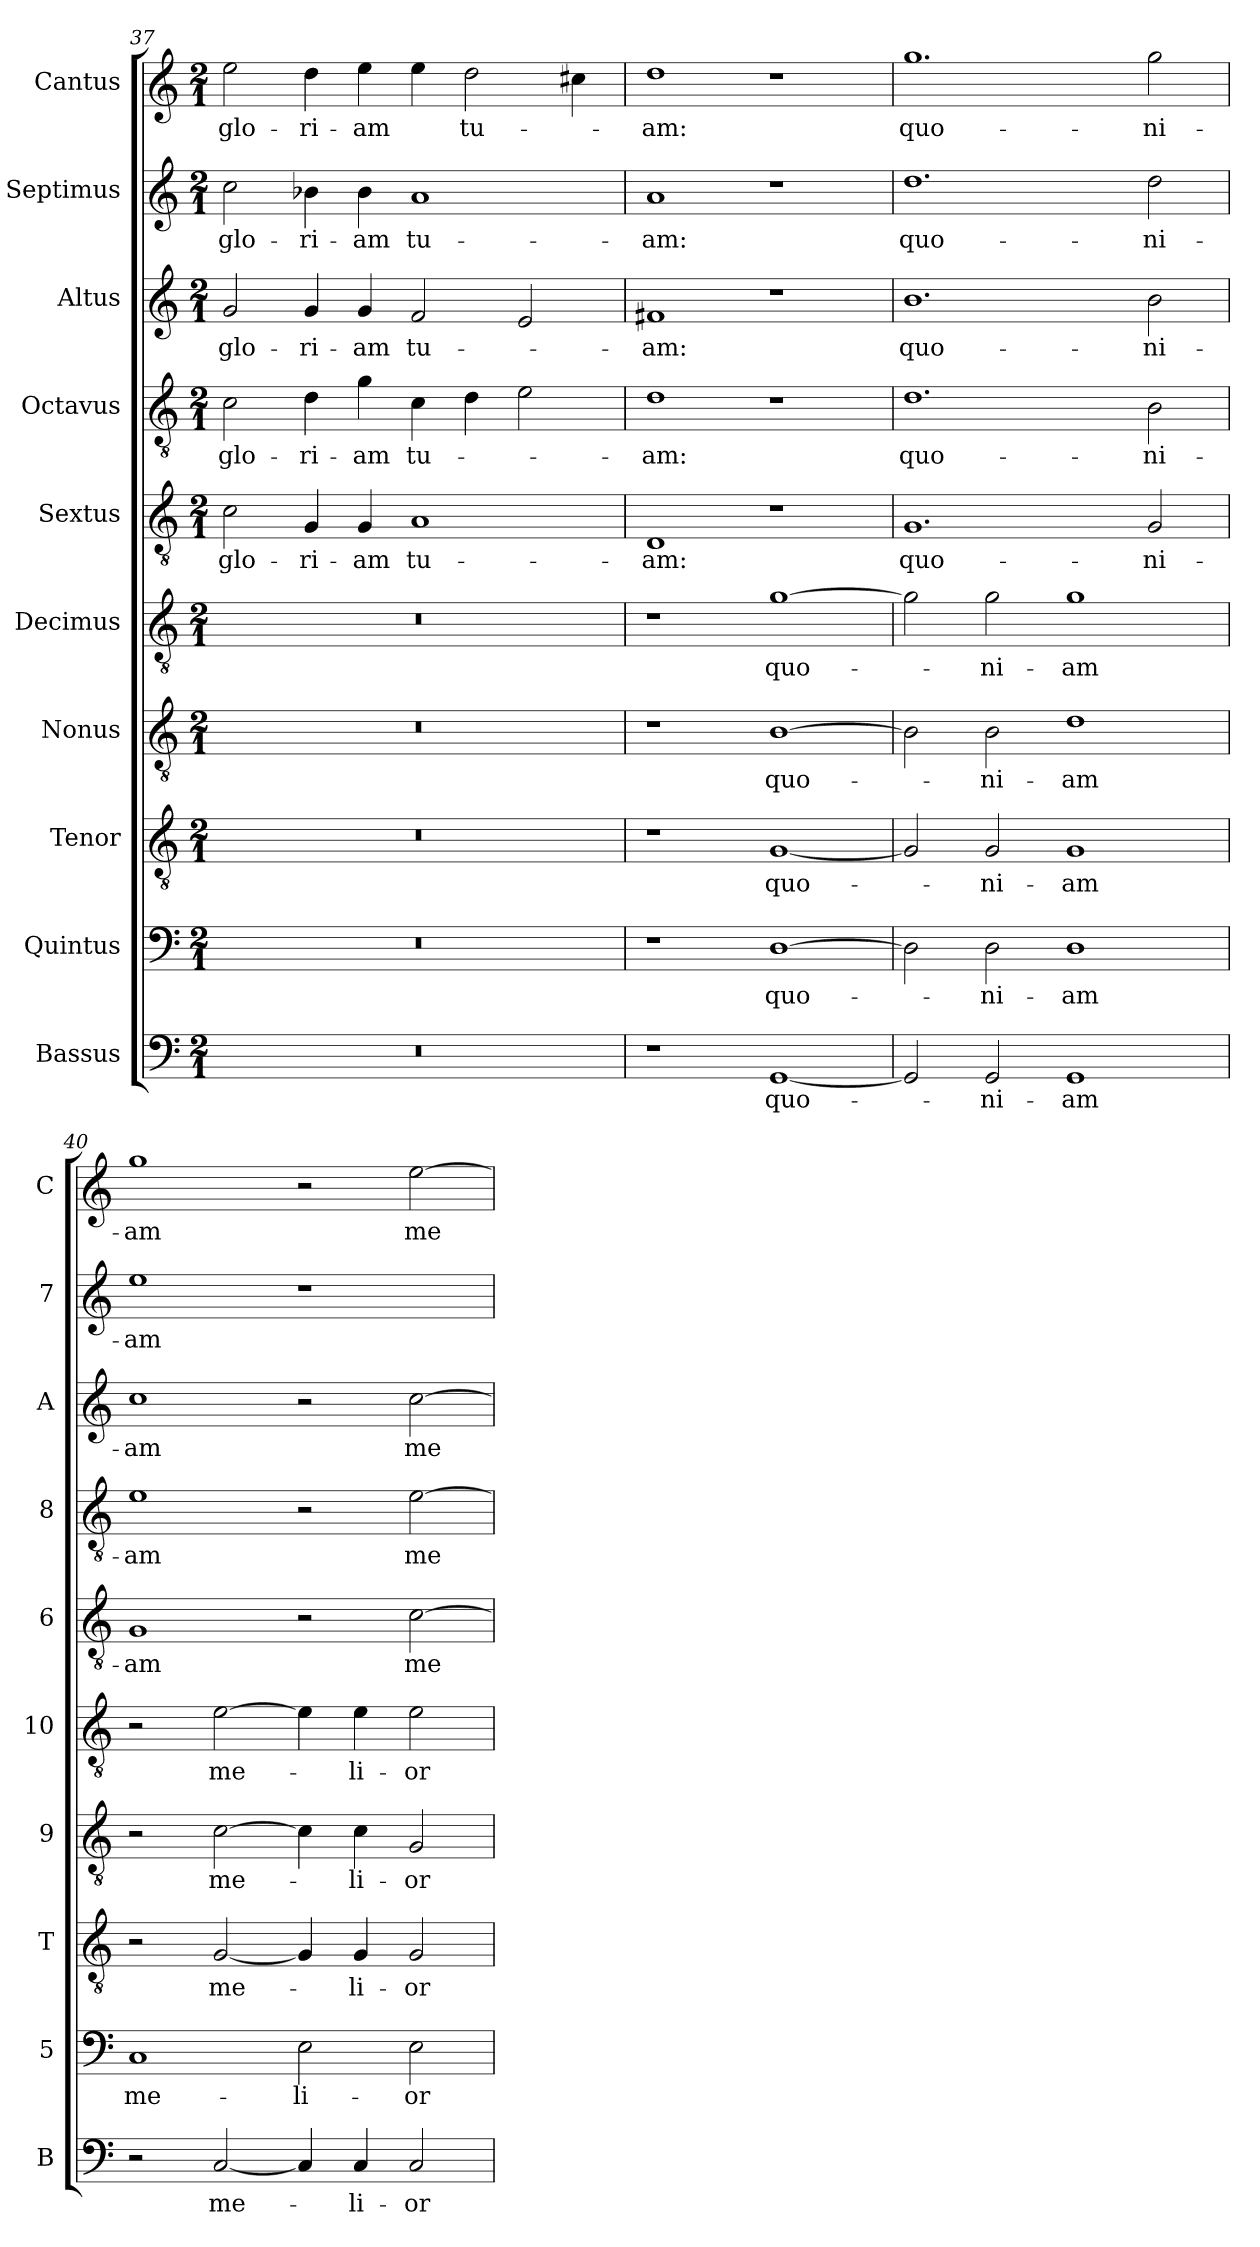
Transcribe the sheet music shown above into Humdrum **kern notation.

**kern	**text	**kern	**text	**kern	**text	**kern	**text	**kern	**text	**kern	**text	**kern	**text	**kern	**text	**kern	**text	**kern	**text
*part10	*part10	*part9	*part9	*part8	*part8	*part7	*part7	*part6	*part6	*part5	*part5	*part4	*part4	*part3	*part3	*part2	*part2	*part1	*part1
*staff10	*staff10	*staff9	*staff9	*staff8	*staff8	*staff7	*staff7	*staff6	*staff6	*staff5	*staff5	*staff4	*staff4	*staff3	*staff3	*staff2	*staff2	*staff1	*staff1
*I"Bassus	*	*I"Quintus	*	*I"Tenor	*	*I"Nonus	*	*I"Decimus	*	*I"Sextus	*	*I"Octavus	*	*I"Altus	*	*I"Septimus	*	*I"Cantus	*
*I'B	*	*I'5	*	*I'T	*	*I'9	*	*I'10	*	*I'6	*	*I'8	*	*I'A	*	*I'7	*	*I'C	*
*clefF4	*	*clefF4	*	*clefGv2	*	*clefGv2	*	*clefGv2	*	*clefGv2	*	*clefGv2	*	*clefG2	*	*clefG2	*	*clefG2	*
*k[]	*	*k[]	*	*k[]	*	*k[]	*	*k[]	*	*k[]	*	*k[]	*	*k[]	*	*k[]	*	*k[]	*
*M2/1	*	*M2/1	*	*M2/1	*	*M2/1	*	*M2/1	*	*M2/1	*	*M2/1	*	*M2/1	*	*M2/1	*	*M2/1	*
=37	=37	=37	=37	=37	=37	=37	=37	=37	=37	=37	=37	=37	=37	=37	=37	=37	=37	=37	=37
!	!	!	!	!	!	!	!	!	!	!	!LO:LY:b	!	!LO:LY:b	!	!LO:LY:b	!	!LO:LY:b	!	!LO:LY:b
0r	.	0r	.	0r	.	0r	.	0r	.	2c\	glo-	2c\	glo-	2g/	glo-	2cc\	glo-	2ee\	glo-
!	!	!	!	!	!	!	!	!	!	!	!LO:LY:b	!	!LO:LY:b	!	!LO:LY:b	!	!LO:LY:b	!	!LO:LY:b
.	.	.	.	.	.	.	.	.	.	4G/	-ri-	4d\	-ri-	4g/	-ri-	4b-X\	-ri-	4dd\	-ri-
!	!	!	!	!	!	!	!	!	!	!	!LO:LY:b	!	!LO:LY:b	!	!LO:LY:b	!	!LO:LY:b	!	!LO:LY:b
.	.	.	.	.	.	.	.	.	.	4G/	-am	4g\	-am	4g/	-am	4b-\	-am	4ee\	-am
!	!	!	!	!	!	!	!	!	!	!	!LO:LY:b	!	!LO:LY:b	!	!LO:LY:b	!	!LO:LY:b	!	!
.	.	.	.	.	.	.	.	.	.	1A	tu-	4c\	tu-	2f/	tu-	1a	tu-	4ee\	.
!	!	!	!	!	!	!	!	!	!	!	!	!	!	!	!	!	!	!	!LO:LY:b
.	.	.	.	.	.	.	.	.	.	.	.	4d\	.	.	.	.	.	2dd\	tu-
.	.	.	.	.	.	.	.	.	.	.	.	2e\	.	2e/	.	.	.	.	.
.	.	.	.	.	.	.	.	.	.	.	.	.	.	.	.	.	.	4cc#X\	.
=38	=38	=38	=38	=38	=38	=38	=38	=38	=38	=38	=38	=38	=38	=38	=38	=38	=38	=38	=38
!	!	!	!	!	!	!	!	!	!	!	!LO:LY:b	!	!LO:LY:b	!	!LO:LY:b	!	!LO:LY:b	!	!LO:LY:b
1r	.	1r	.	1r	.	1r	.	1r	.	1D	-am:	1d	-am:	1f#X	-am:	1a	-am:	1dd	-am:
!	!LO:LY:b	!	!LO:LY:b	!	!LO:LY:b	!	!LO:LY:b	!	!LO:LY:b	!	!	!	!	!	!	!	!	!	!
[1GG	quo-	[1D	quo-	[1G	quo-	[1B	quo-	[1g	quo-	1r	.	1r	.	1r	.	1r	.	1r	.
=39	=39	=39	=39	=39	=39	=39	=39	=39	=39	=39	=39	=39	=39	=39	=39	=39	=39	=39	=39
!	!	!	!	!	!	!	!	!	!	!	!LO:LY:b	!	!LO:LY:b	!	!LO:LY:b	!	!LO:LY:b	!	!LO:LY:b
2GG/]	.	2D\]	.	2G/]	.	2B\]	.	2g\]	.	1.G	quo-	1.d	quo-	1.b	quo-	1.dd	quo-	1.gg	quo-
!	!LO:LY:b	!	!LO:LY:b	!	!LO:LY:b	!	!LO:LY:b	!	!LO:LY:b	!	!	!	!	!	!	!	!	!	!
2GG/	-ni-	2D\	-ni-	2G/	-ni-	2B\	-ni-	2g\	-ni-	.	.	.	.	.	.	.	.	.	.
!	!LO:LY:b	!	!LO:LY:b	!	!LO:LY:b	!	!LO:LY:b	!	!LO:LY:b	!	!	!	!	!	!	!	!	!	!
1GG	-am	1D	-am	1G	-am	1d	-am	1g	-am	.	.	.	.	.	.	.	.	.	.
!	!	!	!	!	!	!	!	!	!	!	!LO:LY:b	!	!LO:LY:b	!	!LO:LY:b	!	!LO:LY:b	!	!LO:LY:b
.	.	.	.	.	.	.	.	.	.	2G/	-ni-	2B\	-ni-	2b\	-ni-	2dd\	-ni-	2gg\	-ni-
=40	=40	=40	=40	=40	=40	=40	=40	=40	=40	=40	=40	=40	=40	=40	=40	=40	=40	=40	=40
!	!	!	!LO:LY:b	!	!	!	!	!	!	!	!LO:LY:b	!	!LO:LY:b	!	!LO:LY:b	!	!LO:LY:b	!	!LO:LY:b
2r	.	1C	me-	2r	.	2r	.	2r	.	1G	-am	1e	-am	1cc	-am	1ee	-am	1gg	-am
!	!LO:LY:b	!	!	!	!LO:LY:b	!	!LO:LY:b	!	!LO:LY:b	!	!	!	!	!	!	!	!	!	!
[2C/	me-	.	.	[2G/	me-	[2c\	me-	[2e\	me-	.	.	.	.	.	.	.	.	.	.
!	!	!	!LO:LY:b	!	!	!	!	!	!	!	!	!	!	!	!	!	!	!	!
4C/]	.	2E\	-li-	4G/]	.	4c\]	.	4e\]	.	2r	.	2r	.	2r	.	1r	.	2r	.
!	!LO:LY:b	!	!	!	!LO:LY:b	!	!LO:LY:b	!	!LO:LY:b	!	!	!	!	!	!	!	!	!	!
4C/	-li-	.	.	4G/	-li-	4c\	-li-	4e\	-li-	.	.	.	.	.	.	.	.	.	.
!	!LO:LY:b	!	!LO:LY:b	!	!LO:LY:b	!	!LO:LY:b	!	!LO:LY:b	!	!LO:LY:b	!	!LO:LY:b	!	!LO:LY:b	!	!	!	!LO:LY:b
2C/	-or	2E\	-or	2G/	-or	2G/	-or	2e\	-or	[2c\	me-	[2e\	me-	[2cc\	me-	.	.	[2ee\	me-
=	=	=	=	=	=	=	=	=	=	=	=	=	=	=	=	=	=	=	=
*-	*-	*-	*-	*-	*-	*-	*-	*-	*-	*-	*-	*-	*-	*-	*-	*-	*-	*-	*-
